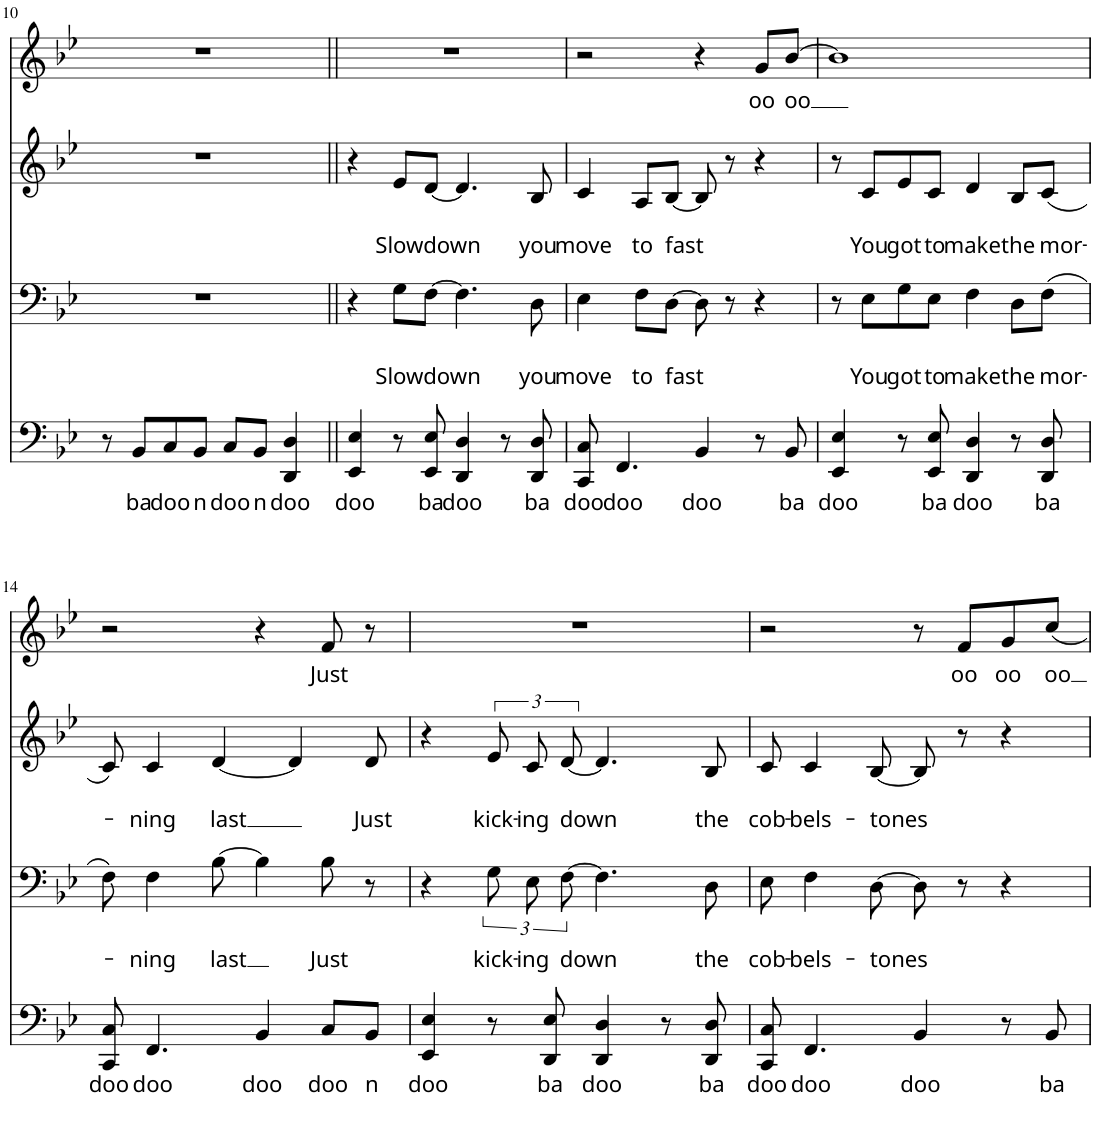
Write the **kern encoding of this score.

**kern	**text	**kern	**text	**text	**kern	**text	**text	**kern	**text
*part4	*part4	*part3	*part3	*part3	*part2	*part2	*part2	*part1	*part1
*staff4	*staff4	*staff3	*staff3	*staff3	*staff2	*staff2	*staff2	*staff1	*staff1
*I"Voice	*	*I"Voice	*	*	*I"Voice	*	*	*I"Voice	*
!!LO:PB:g=z
*clefF4	*	*clefF4	*	*	*clefG2	*	*	*clefG2	*
*k[b-e-]	*	*k[b-e-]	*	*	*k[b-e-]	*	*	*k[b-e-]	*
*M4/4	*	*M4/4	*	*	*M4/4	*	*	*M4/4	*
=10	=10	=10	=10	=10	=10	=10	=10	=10	=10
8r	.	1r	.	.	1r	.	.	1r	.
!	!LO:LY:b	!	!	!	!	!	!	!	!
8BB-/L	ba	.	.	.	.	.	.	.	.
!	!LO:LY:b	!	!	!	!	!	!	!	!
8C/	doo	.	.	.	.	.	.	.	.
!	!LO:LY:b	!	!	!	!	!	!	!	!
8BB-/J	n	.	.	.	.	.	.	.	.
!	!LO:LY:b	!	!	!	!	!	!	!	!
8C/L	doo	.	.	.	.	.	.	.	.
!	!LO:LY:b	!	!	!	!	!	!	!	!
8BB-/J	n	.	.	.	.	.	.	.	.
!	!LO:LY:b	!	!	!	!	!	!	!	!
4DD/ 4D/	doo	.	.	.	.	.	.	.	.
=11||	=11||	=11||	=11||	=11||	=11||	=11||	=11||	=11||	=11||
!	!LO:LY:b	!	!	!	!	!	!	!	!
4EE-/ 4E-/	doo	4r	.	.	4r	.	.	1r	.
!	!	!	!	!LO:LY:b	!	!	!LO:LY:b	!	!
8r	.	8G\L	.	Slow	8e-/L	.	Slow	.	.
!	!LO:LY:b	!	!	!LO:LY:b	!	!	!LO:LY:b	!	!
8EE-/ 8E-/	ba	[>8F\J	.	down	[<8d/J	.	down	.	.
!	!LO:LY:b	!	!	!	!	!	!	!	!
4DD/ 4D/	doo	4.F\]	.	.	4.d/]	.	.	.	.
8r	.	.	.	.	.	.	.	.	.
!	!LO:LY:b	!	!	!LO:LY:b	!	!	!LO:LY:b	!	!
8DD/ 8D/	ba	8D\	.	you	8B-/	.	you	.	.
=12	=12	=12	=12	=12	=12	=12	=12	=12	=12
!	!LO:LY:b	!	!	!LO:LY:b	!	!	!LO:LY:b	!	!
8CC/ 8C/	doo	4E-\	.	move	4c/	.	move	2r	.
!	!LO:LY:b	!	!	!	!	!	!	!	!
4.FF/	doo	.	.	.	.	.	.	.	.
!	!	!	!	!LO:LY:b	!	!	!LO:LY:b	!	!
.	.	8F\L	.	to	8A/L	.	to	.	.
!	!	!	!	!LO:LY:b	!	!	!LO:LY:b	!	!
.	.	[>8D\J	.	fast	[<8B-/J	.	fast	.	.
!	!LO:LY:b	!	!	!	!	!	!	!	!
4BB-/	doo	8D\]	.	.	8B-/]	.	.	4r	.
.	.	8r	.	.	8r	.	.	.	.
!	!	!	!	!	!	!	!	!	!LO:LY:b
8r	.	4r	.	.	4r	.	.	8g/L	oo
!	!LO:LY:b	!	!	!	!	!	!	!	!LO:LY:b
8BB-/	ba	.	.	.	.	.	.	[>8b-/J	oo
=13	=13	=13	=13	=13	=13	=13	=13	=13	=13
!	!LO:LY:b	!	!	!	!	!	!	!	!
4EE-/ 4E-/	doo	8r	.	.	8r	.	.	1b-]	.
!	!	!	!	!LO:LY:b	!	!	!LO:LY:b	!	!
.	.	8E-\L	.	You	8c/L	.	You	.	.
!	!	!	!	!LO:LY:b	!	!	!LO:LY:b	!	!
8r	.	8G\	.	got	8e-/	.	got	.	.
!	!LO:LY:b	!	!	!LO:LY:b	!	!	!LO:LY:b	!	!
8EE-/ 8E-/	ba	8E-\J	.	to	8c/J	.	to	.	.
!	!LO:LY:b	!	!	!LO:LY:b	!	!	!LO:LY:b	!	!
4DD/ 4D/	doo	4F\	.	make	4d/	.	make	.	.
!	!	!	!	!LO:LY:b	!	!	!LO:LY:b	!	!
8r	.	8D\L	.	the	8B-/L	.	the	.	.
!	!LO:LY:b	!	!	!LO:LY:b	!	!	!LO:LY:b	!	!
8DD/ 8D/	ba	(>8F\J	.	mor-	(<8c/J	.	mor-	.	.
!!LO:LB:g=z
=14	=14	=14	=14	=14	=14	=14	=14	=14	=14
!	!LO:LY:b	!	!	!	!	!	!	!	!
8CC/ 8C/	doo	8F\)	.	.	8c/)	.	.	2r	.
!	!LO:LY:b	!	!	!LO:LY:b	!	!	!LO:LY:b	!	!
4.FF/	doo	4F\	.	-ning	4c/	.	-ning	.	.
!	!	!	!	!LO:LY:b	!	!	!LO:LY:b	!	!
.	.	[>8B-\	.	last	[<4d/	.	last	.	.
!	!LO:LY:b	!	!	!	!	!	!	!	!
4BB-/	doo	4B-\]	.	.	.	.	.	4r	.
.	.	.	.	.	4d/]	.	.	.	.
!	!LO:LY:b	!	!	!LO:LY:b	!	!	!	!	!LO:LY:b
8C/L	doo	8B-\	.	Just	.	.	.	8f/	Just
!	!LO:LY:b	!	!	!	!	!	!LO:LY:b	!	!
8BB-/J	n	8r	.	.	8d/	.	Just	8r	.
=15	=15	=15	=15	=15	=15	=15	=15	=15	=15
!	!LO:LY:b	!	!	!	!	!	!	!	!
4EE-/ 4E-/	doo	4r	.	.	4r	.	.	1r	.
!	!	!	!	!LO:LY:b	!	!	!LO:LY:b	!	!
8r	.	12G\	.	kick-	12e-/	.	kick-	.	.
!	!	!	!	!LO:LY:b	!	!	!LO:LY:b	!	!
.	.	12E-\	.	-ing	12c/	.	-ing	.	.
!	!LO:LY:b	!	!	!	!	!	!	!	!
8DD/ 8E-/	ba	.	.	.	.	.	.	.	.
!	!	!	!	!LO:LY:b	!	!	!LO:LY:b	!	!
.	.	[12F\	.	down	[12d/	.	down	.	.
!	!LO:LY:b	!	!	!	!	!	!	!	!
4DD/ 4D/	doo	4.F\]	.	.	4.d/]	.	.	.	.
8r	.	.	.	.	.	.	.	.	.
!	!LO:LY:b	!	!	!LO:LY:b	!	!	!LO:LY:b	!	!
8DD/ 8D/	ba	8D\	.	the	8B-/	.	the	.	.
=16	=16	=16	=16	=16	=16	=16	=16	=16	=16
!	!LO:LY:b	!	!	!LO:LY:b	!	!	!LO:LY:b	!	!
8CC/ 8C/	doo	8E-\	.	cob-	8c/	.	cob-	2r	.
!	!LO:LY:b	!	!	!LO:LY:b	!	!	!LO:LY:b	!	!
4.FF/	doo	4F\	.	-bels-	4c/	.	-bels-	.	.
!	!	!	!	!LO:LY:b	!	!	!LO:LY:b	!	!
.	.	[>8D\	.	-tones	[<8B-/	.	-tones	.	.
!	!LO:LY:b	!	!	!	!	!	!	!	!
4BB-/	doo	8D\]	.	.	8B-/]	.	.	8r	.
!	!	!	!	!	!	!	!	!	!LO:LY:b
.	.	8r	.	.	8r	.	.	8f/L	oo
!	!	!	!	!	!	!	!	!	!LO:LY:b
8r	.	4r	.	.	4r	.	.	8g/	oo
!	!LO:LY:b	!	!	!	!	!	!	!	!LO:LY:b
8BB-/	ba	.	.	.	.	.	.	8cc/J	oo
=	=	=	=	=	=	=	=	=	=
*-	*-	*-	*-	*-	*-	*-	*-	*-	*-
